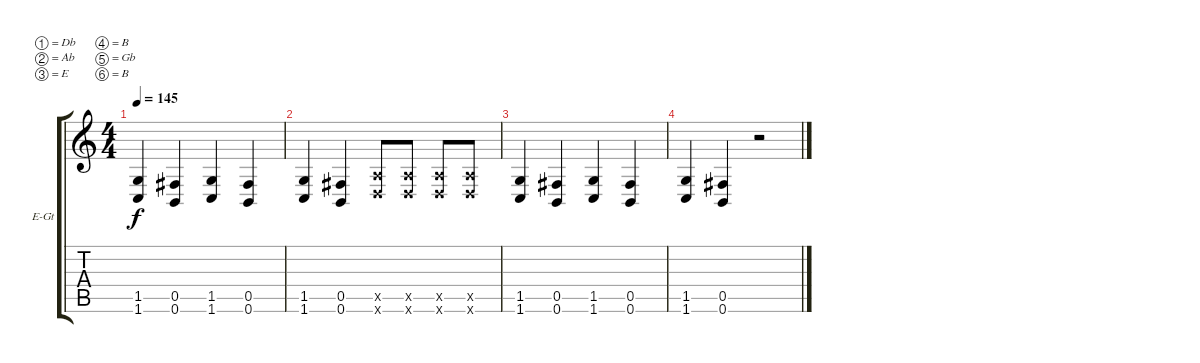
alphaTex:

\bracketExtendMode groupsimilarinstruments
\firstSystemTrackNameOrientation horizontal
\otherSystemsTrackNameOrientation horizontal
\track ("Robb Flynn" "E-Gt") {instrument distortionguitar}
\staff {score tabs}
\tuning (Db4 Ab3 E3 B2 Gb2 B1)
\ts (4 4)
\tempo 145
\clef g2
\ks c
(1.5 1.6).4{dy f} (0.5 0.6).4 (1.5 1.6).4 (0.5 0.6).4 |
(1.5 1.6).4 (0.5 0.6).4 (3.5{x} 3.6{x}).8 (3.5{x} 3.6{x}).8 (3.5{x} 3.6{x}).8 (3.5{x} 3.6{x}).8 |
(1.5 1.6).4 (0.5 0.6).4 (1.5 1.6).4 (0.5 0.6).4 |
(1.5 1.6).4 (0.5 0.6).4 r.2
